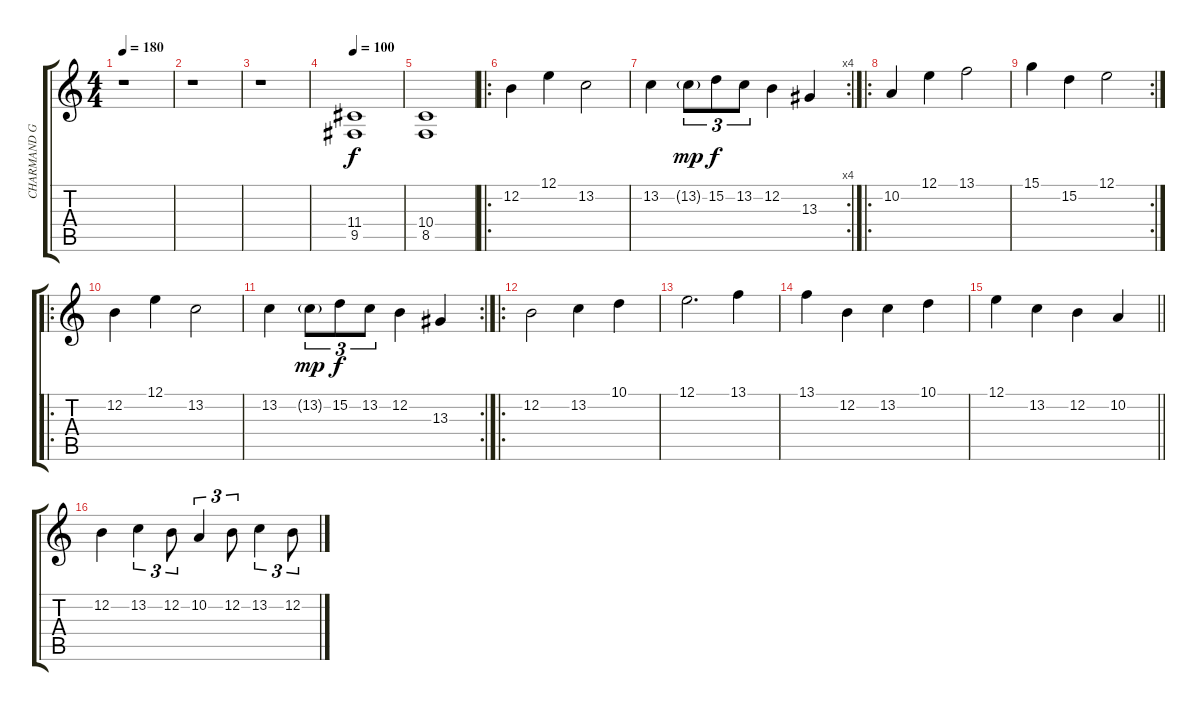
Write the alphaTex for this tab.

\track ("CHARMAND GRIMLOCH" "CHARMAND G") {instrument stringensemble1}
\staff {score tabs}
\tuning (E4 B3 G3 D3 A2 E2) {hide}
\ts (4 4)
\tempo 180
\clef g2
\ks c
r.1{dy f} |
r.1 |
r.1 |
\tempo 100
(11.4 9.5).1 |
(10.4 8.5).1 |
\ro
12.2.4 12.1.4 13.2.2 |
\rc 4
13.2.4 13.2{g}.8{tu (3 2) dy mp} 15.2.8{tu (3 2) dy f} 13.2.8{tu (3 2)} 12.2.4 13.3.4 |
\ro
10.2.4 12.1.4 13.1.2 |
\rc 2
15.1.4 15.2.4 12.1.2 |
\ro
12.2.4 12.1.4 13.2.2 |
\rc 2
13.2.4 13.2{g}.8{tu (3 2) dy mp} 15.2.8{tu (3 2) dy f} 13.2.8{tu (3 2)} 12.2.4 13.3.4 |
\ro
12.2.2 13.2.4 10.1.4 |
12.1.2{d} 13.1.4 |
13.1.4 12.2.4 13.2.4 10.1.4 |
\barLineRight lightlight
12.1.4 13.2.4 12.2.4 10.2.4 |
12.2.4 13.2.4{tu (3 2)} 12.2.8{tu (3 2)} 10.2.4{tu (3 2)} 12.2.8{tu (3 2)} 13.2.4{tu (3 2)} 12.2.8{tu (3 2)}
